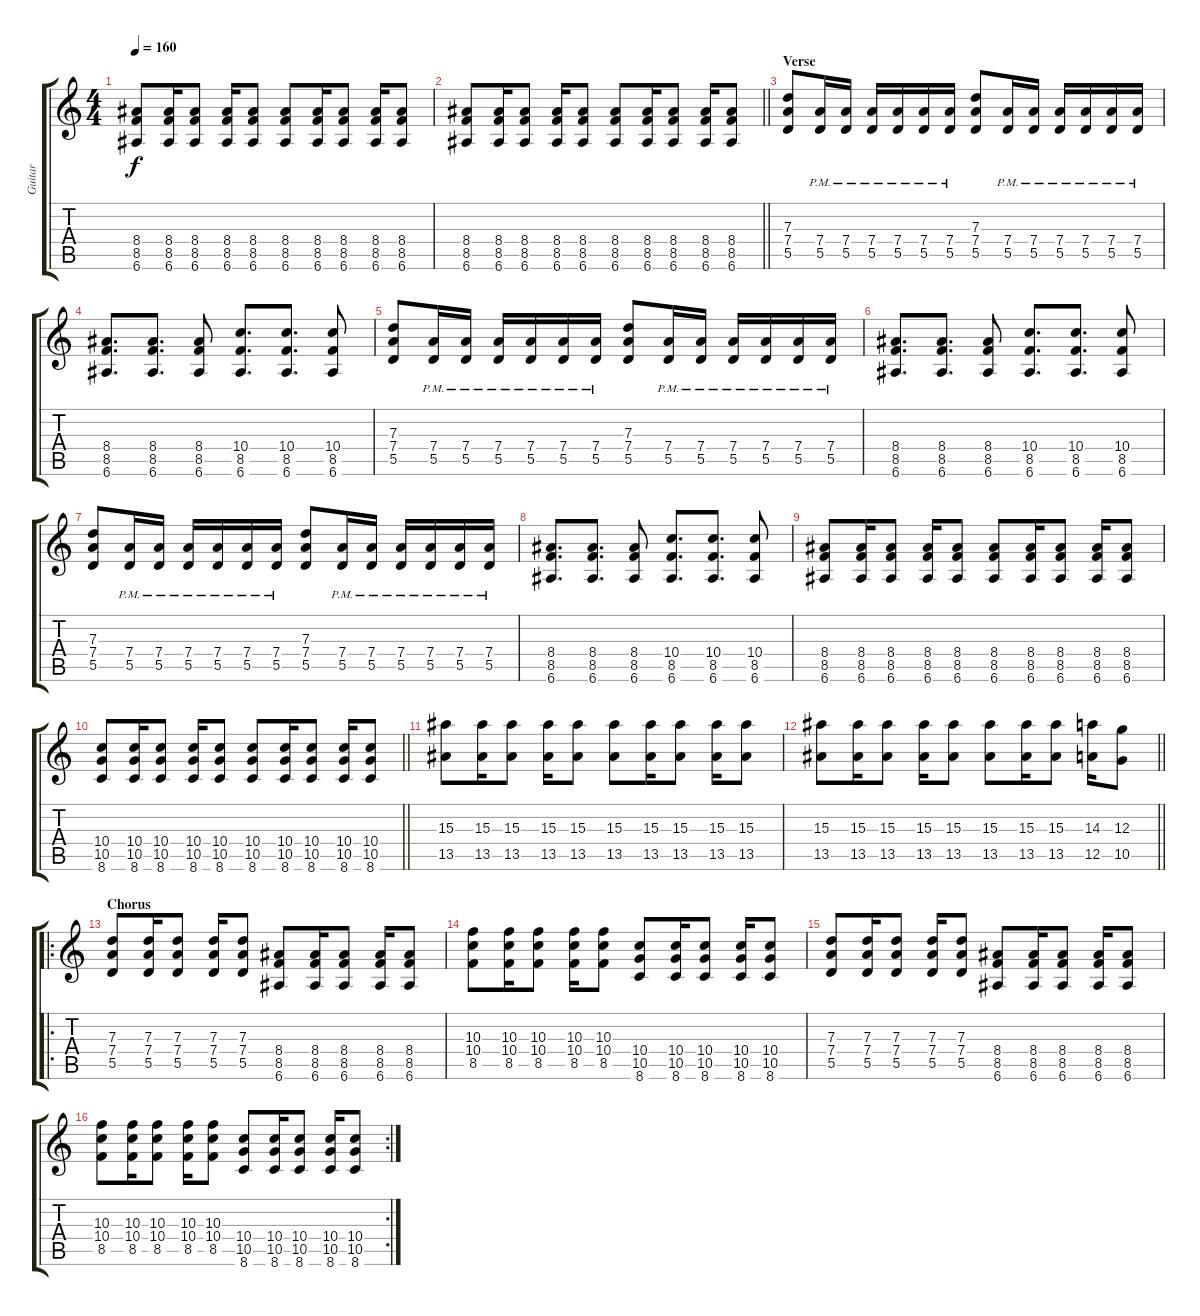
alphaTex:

\track ("Guitar" "Guitar") {instrument distortionguitar}
\staff {score tabs}
\tuning (E4 B3 G3 D3 A2 E2) {hide}
\ts (4 4)
\tempo 160
\clef g2
\ks c
(8.4 8.5 6.6).8{dy f} (8.4 8.5 6.6).16 (8.4 8.5 6.6).8 (8.4 8.5 6.6).16 (8.4 8.5 6.6).8 (8.4 8.5 6.6).8 (8.4 8.5 6.6).16 (8.4 8.5 6.6).8 (8.4 8.5 6.6).16 (8.4 8.5 6.6).8 |
\barLineRight lightlight
(8.4 8.5 6.6).8 (8.4 8.5 6.6).16 (8.4 8.5 6.6).8 (8.4 8.5 6.6).16 (8.4 8.5 6.6).8 (8.4 8.5 6.6).8 (8.4 8.5 6.6).16 (8.4 8.5 6.6).8 (8.4 8.5 6.6).16 (8.4 8.5 6.6).8 |
\section ("" "Verse")
(7.3 7.4 5.5).8 (7.4{pm} 5.5{pm}).16 (7.4{pm} 5.5{pm}).16 (7.4{pm} 5.5{pm}).16 (7.4{pm} 5.5{pm}).16 (7.4{pm} 5.5{pm}).16 (7.4{pm} 5.5{pm}).16 (7.3 7.4 5.5).8 (7.4{pm} 5.5{pm}).16 (7.4{pm} 5.5{pm}).16 (7.4{pm} 5.5{pm}).16 (7.4{pm} 5.5{pm}).16 (7.4{pm} 5.5{pm}).16 (7.4{pm} 5.5{pm}).16 |
(8.4 8.5 6.6).8{d} (8.4 8.5 6.6).8{d} (8.4 8.5 6.6).8 (10.4 8.5 6.6).8{d} (10.4 8.5 6.6).8{d} (10.4 8.5 6.6).8 |
(7.3 7.4 5.5).8 (7.4{pm} 5.5{pm}).16 (7.4{pm} 5.5{pm}).16 (7.4{pm} 5.5{pm}).16 (7.4{pm} 5.5{pm}).16 (7.4{pm} 5.5{pm}).16 (7.4{pm} 5.5{pm}).16 (7.3 7.4 5.5).8 (7.4{pm} 5.5{pm}).16 (7.4{pm} 5.5{pm}).16 (7.4{pm} 5.5{pm}).16 (7.4{pm} 5.5{pm}).16 (7.4{pm} 5.5{pm}).16 (7.4{pm} 5.5{pm}).16 |
(8.4 8.5 6.6).8{d} (8.4 8.5 6.6).8{d} (8.4 8.5 6.6).8 (10.4 8.5 6.6).8{d} (10.4 8.5 6.6).8{d} (10.4 8.5 6.6).8 |
(7.3 7.4 5.5).8 (7.4{pm} 5.5{pm}).16 (7.4{pm} 5.5{pm}).16 (7.4{pm} 5.5{pm}).16 (7.4{pm} 5.5{pm}).16 (7.4{pm} 5.5{pm}).16 (7.4{pm} 5.5{pm}).16 (7.3 7.4 5.5).8 (7.4{pm} 5.5{pm}).16 (7.4{pm} 5.5{pm}).16 (7.4{pm} 5.5{pm}).16 (7.4{pm} 5.5{pm}).16 (7.4{pm} 5.5{pm}).16 (7.4{pm} 5.5{pm}).16 |
(8.4 8.5 6.6).8{d} (8.4 8.5 6.6).8{d} (8.4 8.5 6.6).8 (10.4 8.5 6.6).8{d} (10.4 8.5 6.6).8{d} (10.4 8.5 6.6).8 |
(8.4 8.5 6.6).8 (8.4 8.5 6.6).16 (8.4 8.5 6.6).8 (8.4 8.5 6.6).16 (8.4 8.5 6.6).8 (8.4 8.5 6.6).8 (8.4 8.5 6.6).16 (8.4 8.5 6.6).8 (8.4 8.5 6.6).16 (8.4 8.5 6.6).8 |
\barLineRight lightlight
(10.4 10.5 8.6).8 (10.4 10.5 8.6).16 (10.4 10.5 8.6).8 (10.4 10.5 8.6).16 (10.4 10.5 8.6).8 (10.4 10.5 8.6).8 (10.4 10.5 8.6).16 (10.4 10.5 8.6).8 (10.4 10.5 8.6).16 (10.4 10.5 8.6).8 |
(15.3 13.5).8 (15.3 13.5).16 (15.3 13.5).8 (15.3 13.5).16 (15.3 13.5).8 (15.3 13.5).8 (15.3 13.5).16 (15.3 13.5).8 (15.3 13.5).16 (15.3 13.5).8 |
\barLineRight lightlight
(15.3 13.5).8 (15.3 13.5).16 (15.3 13.5).8 (15.3 13.5).16 (15.3 13.5).8 (15.3 13.5).8 (15.3 13.5).16 (15.3 13.5).8 (14.3 12.5).16 (12.3 10.5).8 |
\ro
\section ("" "Chorus")
(7.3 7.4 5.5).8 (7.3 7.4 5.5).16 (7.3 7.4 5.5).8 (7.3 7.4 5.5).16 (7.3 7.4 5.5).8 (8.4 8.5 6.6).8 (8.4 8.5 6.6).16 (8.4 8.5 6.6).8 (8.4 8.5 6.6).16 (8.4 8.5 6.6).8 |
(10.3 10.4 8.5).8 (10.3 10.4 8.5).16 (10.3 10.4 8.5).8 (10.3 10.4 8.5).16 (10.3 10.4 8.5).8 (10.4 10.5 8.6).8 (10.4 10.5 8.6).16 (10.4 10.5 8.6).8 (10.4 10.5 8.6).16 (10.4 10.5 8.6).8 |
(7.3 7.4 5.5).8 (7.3 7.4 5.5).16 (7.3 7.4 5.5).8 (7.3 7.4 5.5).16 (7.3 7.4 5.5).8 (8.4 8.5 6.6).8 (8.4 8.5 6.6).16 (8.4 8.5 6.6).8 (8.4 8.5 6.6).16 (8.4 8.5 6.6).8 |
\rc 2
(10.3 10.4 8.5).8 (10.3 10.4 8.5).16 (10.3 10.4 8.5).8 (10.3 10.4 8.5).16 (10.3 10.4 8.5).8 (10.4 10.5 8.6).8 (10.4 10.5 8.6).16 (10.4 10.5 8.6).8 (10.4 10.5 8.6).16 (10.4 10.5 8.6).8
